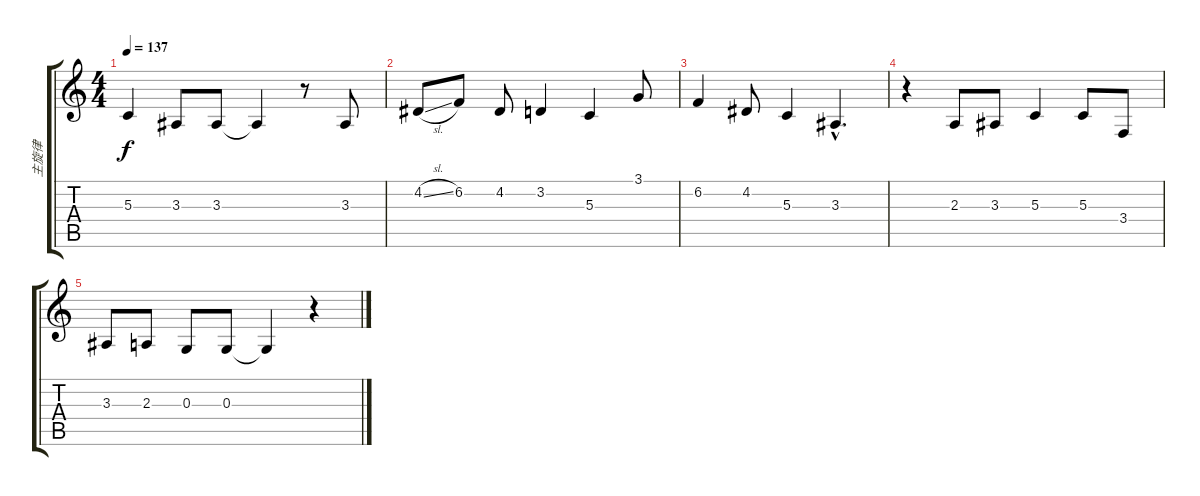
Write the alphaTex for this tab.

\track ("主旋律" "主旋律") {instrument piccolo}
\staff {score tabs}
\tuning (E4 B3 G3 D3 A2 E2) {hide}
\ts (4 4)
\tempo 137
\clef g2
\ks c
5.3.4{dy f} 3.3.8 3.3.8 3.3{t}.4 r.8 3.3.8 |
4.2{sl}.8 6.2.8 4.2.8 3.2.4 5.3.4 3.1.8 |
6.2.4 4.2.8 5.3.4 3.3{hac}.4{d} |
r.4 2.3.8 3.3.8 5.3.4 5.3.8 3.4.8 |
3.3.8 2.3.8 0.3.8 0.3.8 0.3{t}.4 r.4
